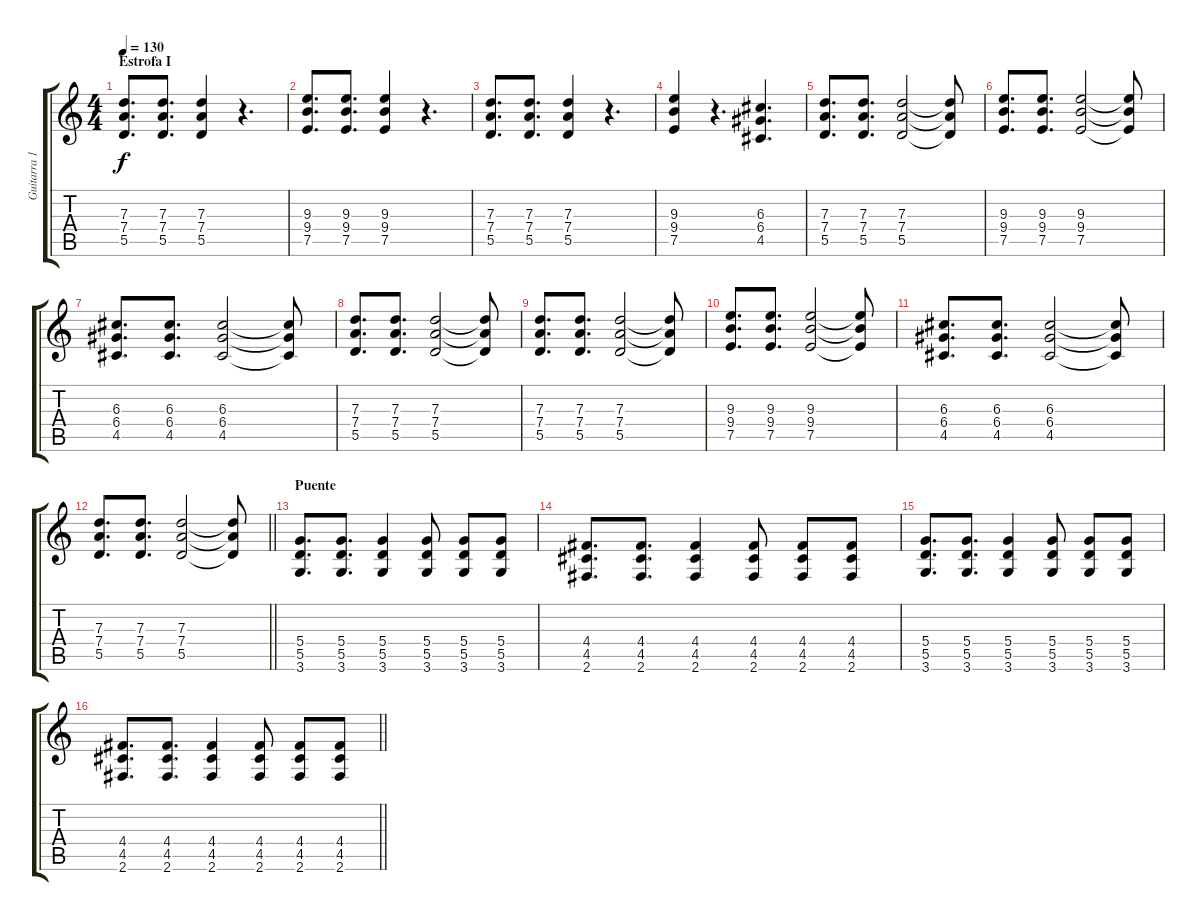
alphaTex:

\track ("Guitarra 1" "Guitarra 1") {instrument electricguitarmuted}
\staff {score tabs}
\tuning (E4 B3 G3 D3 A2 E2) {hide}
\ts (4 4)
\section ("" "Estrofa I")
\tempo 130
\clef g2
\ks c
(7.3 7.4 5.5).8{d dy f volume 10 instrument overdrivenguitar} (7.3 7.4 5.5).8{d} (7.3 7.4 5.5).4 r.4{d} |
(9.3 9.4 7.5).8{d} (9.3 9.4 7.5).8{d} (9.3 9.4 7.5).4 r.4{d} |
(7.3 7.4 5.5).8{d} (7.3 7.4 5.5).8{d} (7.3 7.4 5.5).4 r.4{d} |
(9.3 9.4 7.5).4 r.4{d} (6.3 6.4 4.5).4{d} |
(7.3 7.4 5.5).8{d} (7.3 7.4 5.5).8{d} (7.3 7.4 5.5).2 (7.3{t} 7.4{t} 5.5{t}).8 |
(9.3 9.4 7.5).8{d} (9.3 9.4 7.5).8{d} (9.3 9.4 7.5).2 (9.3{t} 9.4{t} 7.5{t}).8 |
(6.3 6.4 4.5).8{d} (6.3 6.4 4.5).8{d} (6.3 6.4 4.5).2 (6.3{t} 6.4{t} 4.5{t}).8 |
(7.3 7.4 5.5).8{d} (7.3 7.4 5.5).8{d} (7.3 7.4 5.5).2 (7.3{t} 7.4{t} 5.5{t}).8 |
(7.3 7.4 5.5).8{d} (7.3 7.4 5.5).8{d} (7.3 7.4 5.5).2 (7.3{t} 7.4{t} 5.5{t}).8 |
(9.3 9.4 7.5).8{d} (9.3 9.4 7.5).8{d} (9.3 9.4 7.5).2 (9.3{t} 9.4{t} 7.5{t}).8 |
(6.3 6.4 4.5).8{d} (6.3 6.4 4.5).8{d} (6.3 6.4 4.5).2 (6.3{t} 6.4{t} 4.5{t}).8 |
\barLineRight lightlight
(7.3 7.4 5.5).8{d} (7.3 7.4 5.5).8{d} (7.3 7.4 5.5).2 (7.3{t} 7.4{t} 5.5{t}).8 |
\section ("" "Puente")
(5.4 5.5 3.6).8{d} (5.4 5.5 3.6).8{d} (5.4 5.5 3.6).4 (5.4 5.5 3.6).8 (5.4 5.5 3.6).8 (5.4 5.5 3.6).8 |
(4.4 4.5 2.6).8{d} (4.4 4.5 2.6).8{d} (4.4 4.5 2.6).4 (4.4 4.5 2.6).8 (4.4 4.5 2.6).8 (4.4 4.5 2.6).8 |
(5.4 5.5 3.6).8{d} (5.4 5.5 3.6).8{d} (5.4 5.5 3.6).4 (5.4 5.5 3.6).8 (5.4 5.5 3.6).8 (5.4 5.5 3.6).8 |
\barLineRight lightlight
(4.4 4.5 2.6).8{d} (4.4 4.5 2.6).8{d} (4.4 4.5 2.6).4 (4.4 4.5 2.6).8 (4.4 4.5 2.6).8 (4.4 4.5 2.6).8
